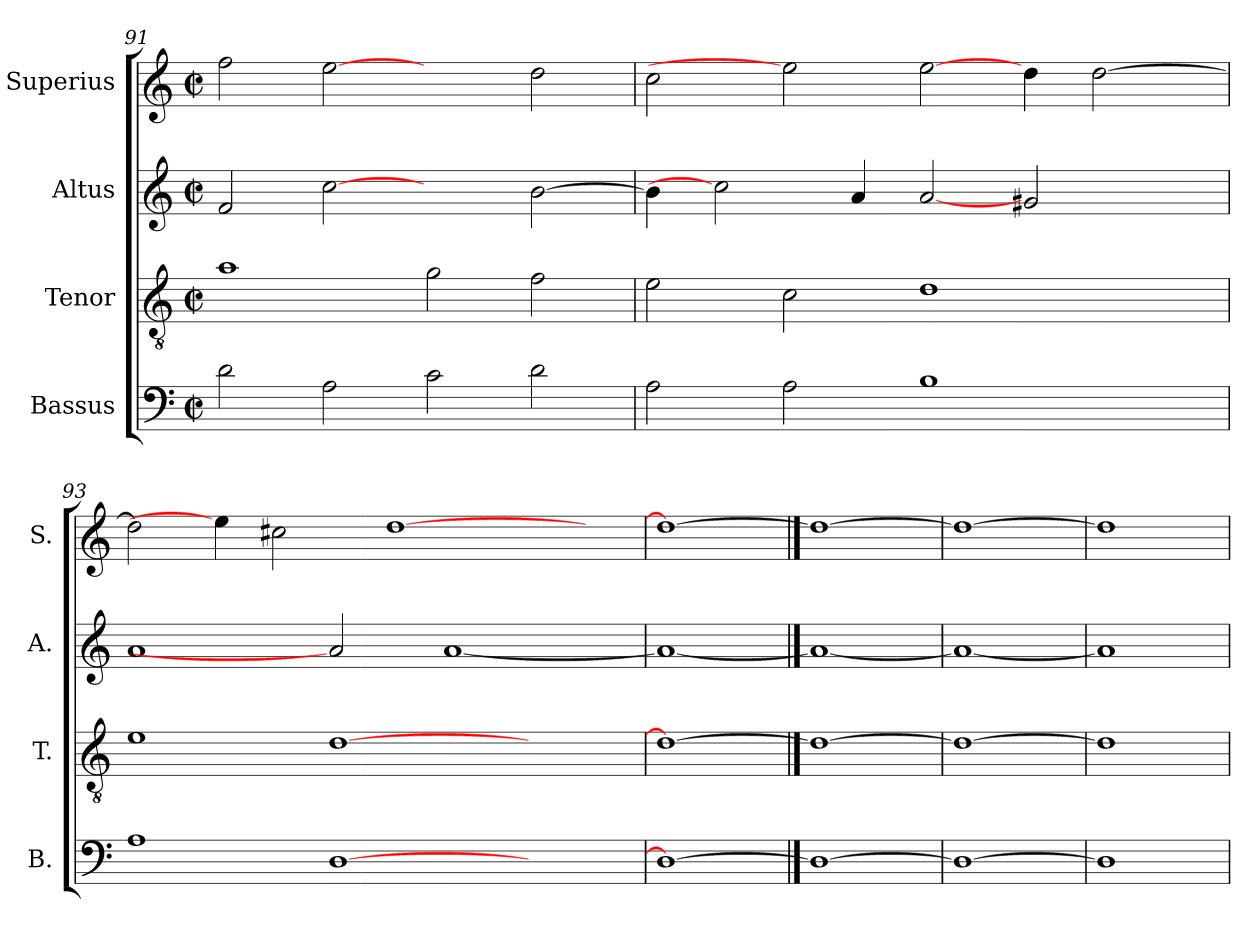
**kern	**kern	**kern	**kern
*part4	*part3	*part2	*part1
*staff4	*staff3	*staff2	*staff1
*I"Bassus	*I"Tenor	*I"Altus	*I"Superius
*I'B.	*I'T.	*I'A.	*I'S.
*clefF4	*clefGv2	*clefG2	*clefG2
*	*ITrd7c12	*	*
*k[]	*k[]	*k[]	*k[]
*C:	*C:	*C:	*C:
*M2/2	*M2/2	*M2/2	*M2/2
*met(c|)	*met(c|)	*met(c|)	*met(c|)
=91	=91	=91	=91
2di\	1Ai	2fi/	2ffi\
2Ai\	.	[2cci	[2eei
2ci\	2Gi\	2ryy	2ryy
2di\	2Fi\	[>2bi\	2ddi\
!!LO:LB:g=z
=92	=92	=92	=92
2Ai\	2Ei\	4bi\]	2cci\
.	.	2cci]	.
2Ai\	2Ci\	.	2eei]
.	.	4ai/	.
1Bi	1Di	[2ai	[2eei\
.	.	2g#Xi/	4ddi\
.	.	.	[>2ddi\
4ryy	4ryy	4ryy	.
=93	=93	=93	=93
1Ai	1Ei	1ai	2ddi\]
.	.	.	4eei\]
.	.	.	2cc#Xi\
[>1Di	[>1Di	2ai]	.
.	.	.	[>1ddi
.	.	[<1ai	.
2ryy	2ryy	.	.
.	.	.	4ryy
=94	=94	=94	=94
1Di_>	1Di_>	1ai_<	1ddi_>
==95	==95	==95	==95
1Di_	1Di_	1ai_	1ddi_
=96	=96	=96	=96
1Di_	1Di_	1ai_	1ddi_
=97	=97	=97	=97
1Di]	1Di]	1ai]	1ddi]
=	=	=	=
*-	*-	*-	*-
